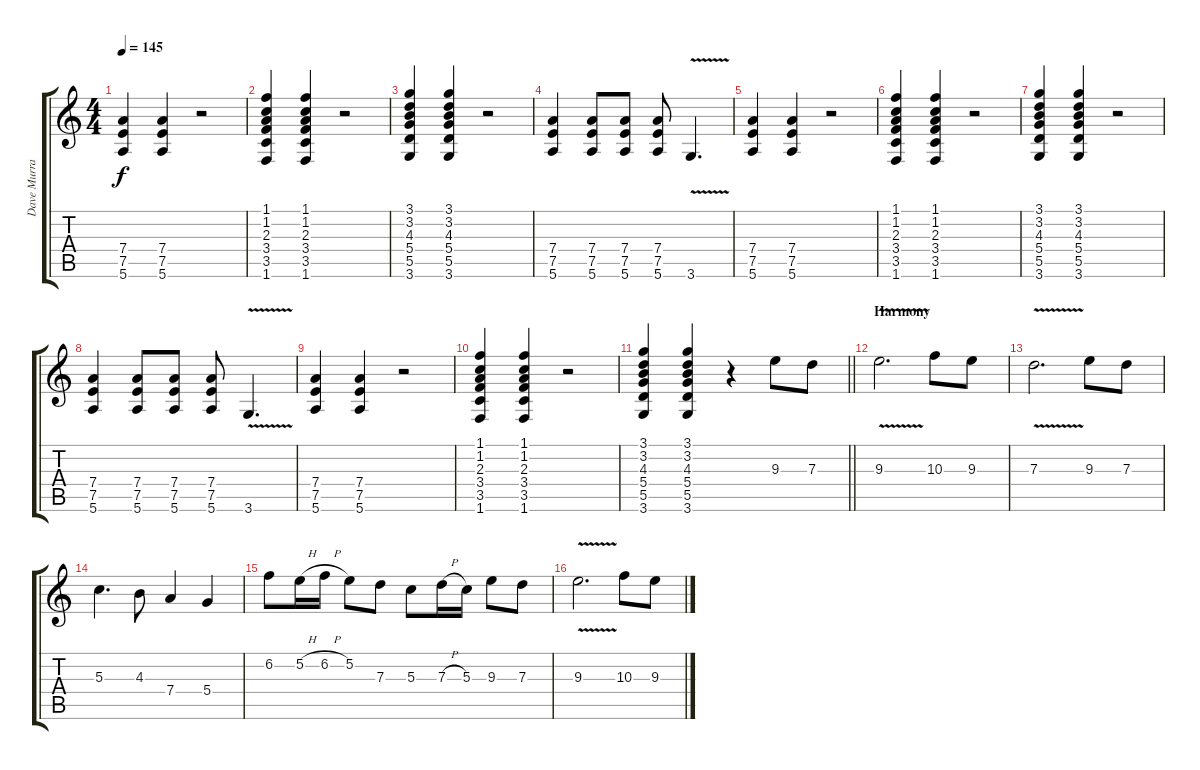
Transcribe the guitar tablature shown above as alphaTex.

\track ("Dave Murray" "Dave Murra") {instrument distortionguitar}
\staff {score tabs}
\tuning (E4 B3 G3 D3 A2 E2) {hide}
\ts (4 4)
\tempo 145
\clef g2
\ks c
(7.4 7.5 5.6).4{dy f} (7.4 7.5 5.6).4 r.2 |
(1.1 1.2 2.3 3.4 3.5 1.6).4 (1.1 1.2 2.3 3.4 3.5 1.6).4 r.2 |
(3.1 3.2 4.3 5.4 5.5 3.6).4 (3.1 3.2 4.3 5.4 5.5 3.6).4 r.2 |
(7.4 7.5 5.6).4 (7.4 7.5 5.6).8 (7.4 7.5 5.6).8 (7.4 7.5 5.6).8 3.6{v}.4{d} |
(7.4 7.5 5.6).4 (7.4 7.5 5.6).4 r.2 |
(1.1 1.2 2.3 3.4 3.5 1.6).4 (1.1 1.2 2.3 3.4 3.5 1.6).4 r.2 |
(3.1 3.2 4.3 5.4 5.5 3.6).4 (3.1 3.2 4.3 5.4 5.5 3.6).4 r.2 |
(7.4 7.5 5.6).4 (7.4 7.5 5.6).8 (7.4 7.5 5.6).8 (7.4 7.5 5.6).8 3.6{v}.4{d} |
(7.4 7.5 5.6).4 (7.4 7.5 5.6).4 r.2 |
(1.1 1.2 2.3 3.4 3.5 1.6).4 (1.1 1.2 2.3 3.4 3.5 1.6).4 r.2 |
\barLineRight lightlight
(3.1 3.2 4.3 5.4 5.5 3.6).4 (3.1 3.2 4.3 5.4 5.5 3.6).4 r.4 9.3.8 7.3.8 |
\section ("" "Harmony")
9.3{v}.2{d} 10.3.8 9.3.8 |
7.3{v}.2{d} 9.3.8 7.3.8 |
5.3.4{d} 4.3.8 7.4.4 5.4.4 |
6.2.8 5.2{h}.16 6.2{h}.16 5.2.8 7.3.8 5.3.8 7.3{h}.16 5.3.16 9.3.8 7.3.8 |
9.3{v}.2{d} 10.3.8 9.3.8
